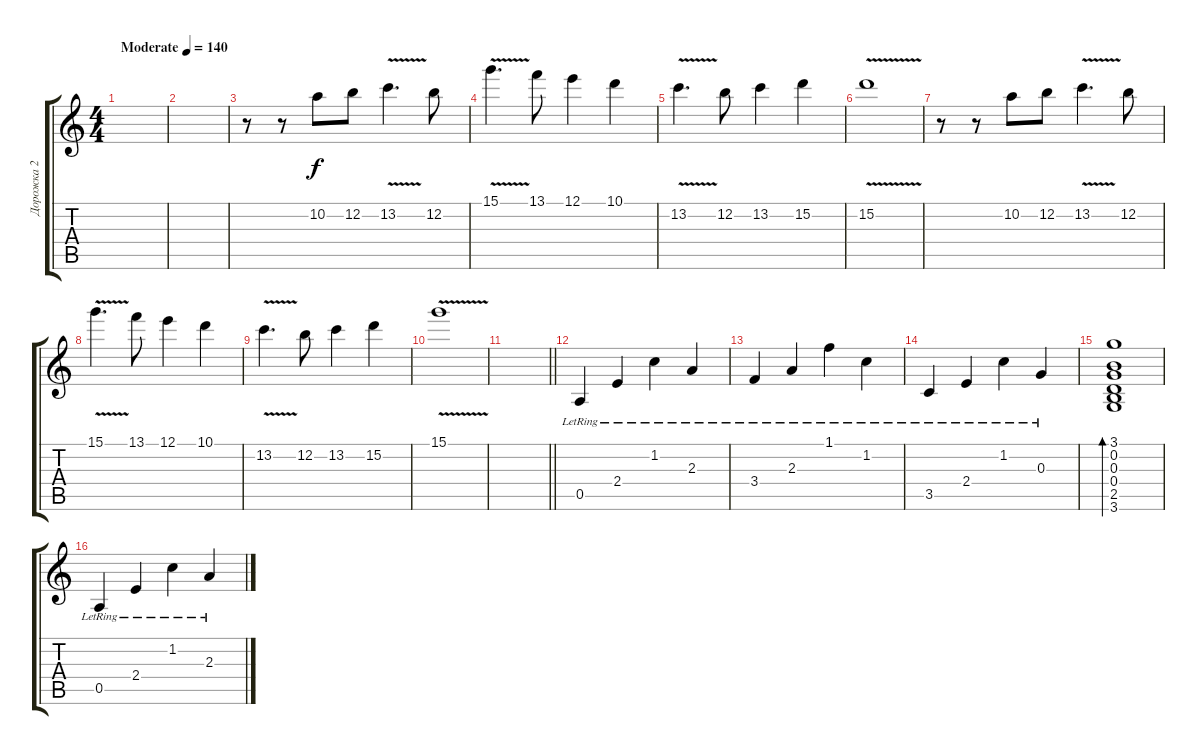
\track ("Дорожка 2" "Дорожка 2") {instrument overdrivenguitar}
\staff {score tabs}
\tuning (E4 B3 G3 D3 A2 E2) {hide}
\ts (4 4)
\tempo (140 "Moderate")
\clef g2
\ks c
|
|
r.8 r.8 10.2.8 12.2.8 13.2{v}.4{d} 12.2.8 |
15.1{v}.4{d} 13.1.8 12.1.4 10.1.4 |
13.2{v}.4{d} 12.2.8 13.2.4 15.2.4 |
15.2{v}.1 |
r.8 r.8 10.2.8 12.2.8 13.2{v}.4{d} 12.2.8 |
15.1{v}.4{d} 13.1.8 12.1.4 10.1.4 |
13.2{v}.4{d} 12.2.8 13.2.4 15.2.4 |
15.1{v}.1 |
\barLineRight lightlight
|
\section ("" "")
0.5{lr}.4{instrument electricguitarmuted} 2.4{lr}.4 1.2{lr}.4 2.3{lr}.4 |
3.4{lr}.4 2.3{lr}.4 1.1{lr}.4 1.2{lr}.4 |
3.5{lr}.4 2.4{lr}.4 1.2{lr}.4 0.3{lr}.4 |
(3.1 0.2 0.3 0.4 2.5 3.6).1{bd 120} |
0.5{lr}.4 2.4{lr}.4 1.2{lr}.4 2.3{lr}.4
